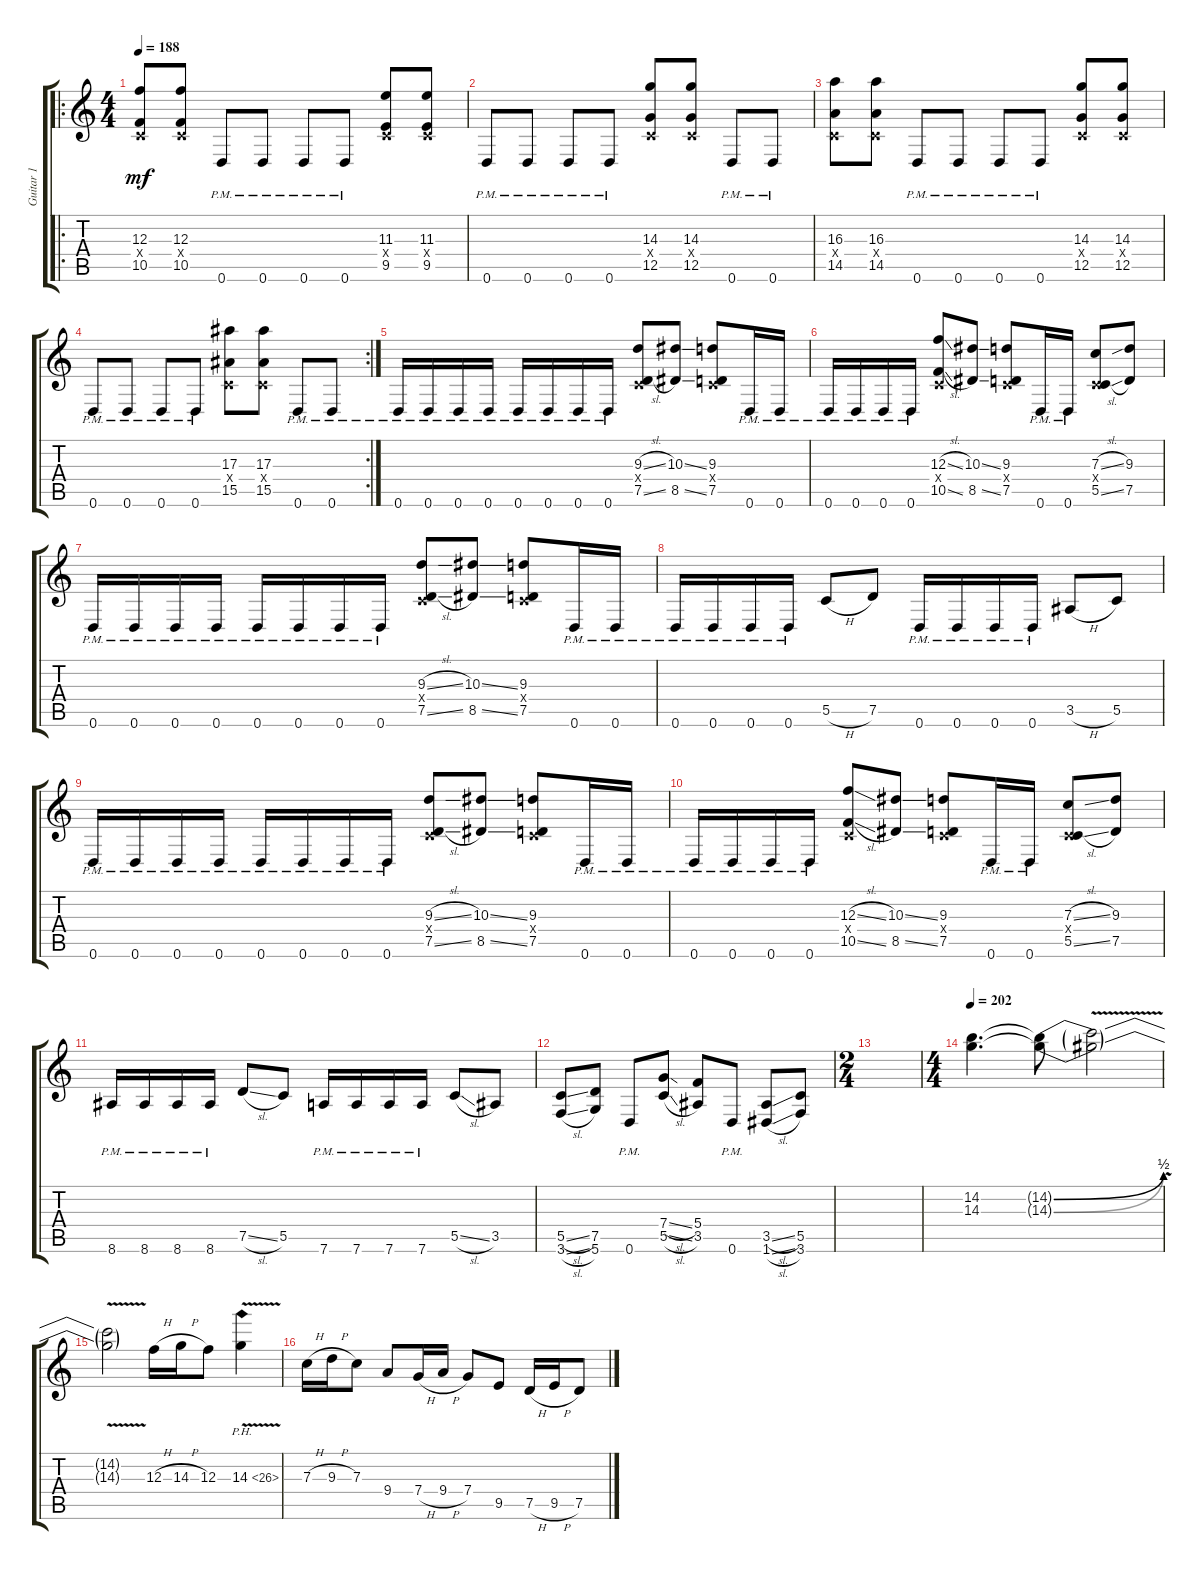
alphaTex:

\track ("Guitar 1" "Guitar 1") {instrument distortionguitar}
\staff {score tabs}
\tuning (D4 A3 F3 C3 G2 D2) {hide}
\ro
\ts (4 4)
\tempo 188
\clef g2
\ks c
(12.3 0.4{x} 10.5).8{dy mf} (12.3 0.4{x} 10.5).8 0.6{pm}.8 0.6{pm}.8 0.6{pm}.8 0.6{pm}.8 (11.3 0.4{x} 9.5).8 (11.3 0.4{x} 9.5).8 |
0.6{pm}.8 0.6{pm}.8 0.6{pm}.8 0.6{pm}.8 (14.3 0.4{x} 12.5).8 (14.3 0.4{x} 12.5).8 0.6{pm}.8 0.6{pm}.8 |
(16.3 0.4{x} 14.5).8 (16.3 0.4{x} 14.5).8 0.6{pm}.8 0.6{pm}.8 0.6{pm}.8 0.6{pm}.8 (14.3 0.4{x} 12.5).8 (14.3 0.4{x} 12.5).8 |
\rc 2
0.6{pm}.8 0.6{pm}.8 0.6{pm}.8 0.6{pm}.8 (17.3 0.4{x} 15.5).8 (17.3 0.4{x} 15.5).8 0.6{pm}.8 0.6{pm}.8 |
0.6{pm}.16 0.6{pm}.16 0.6{pm}.16 0.6{pm}.16 0.6{pm}.16 0.6{pm}.16 0.6{pm}.16 0.6{pm}.16 (9.3{sl} 0.4{x} 7.5{sl}).8 (10.3{ss} 8.5{ss}).8 (9.3 0.4{x} 7.5).8 0.6{pm}.16 0.6{pm}.16 |
0.6{pm}.16 0.6{pm}.16 0.6{pm}.16 0.6{pm}.16 (12.3{sl} 0.4{x} 10.5{sl}).8 (10.3{ss} 8.5{ss}).8 (9.3 0.4{x} 7.5).8 0.6{pm}.16 0.6{pm}.16 (7.3{sl} 0.4{x} 5.5{sl}).8 (9.3 7.5).8 |
0.6{pm}.16 0.6{pm}.16 0.6{pm}.16 0.6{pm}.16 0.6{pm}.16 0.6{pm}.16 0.6{pm}.16 0.6{pm}.16 (9.3{sl} 0.4{x} 7.5{sl}).8 (10.3{ss} 8.5{ss}).8 (9.3 0.4{x} 7.5).8 0.6{pm}.16 0.6{pm}.16 |
0.6{pm}.16 0.6{pm}.16 0.6{pm}.16 0.6{pm}.16 5.5{h}.8 7.5.8 0.6{pm}.16 0.6{pm}.16 0.6{pm}.16 0.6{pm}.16 3.5{h}.8 5.5.8 |
0.6{pm}.16 0.6{pm}.16 0.6{pm}.16 0.6{pm}.16 0.6{pm}.16 0.6{pm}.16 0.6{pm}.16 0.6{pm}.16 (9.3{sl} 0.4{x} 7.5{sl}).8 (10.3{ss} 8.5{ss}).8 (9.3 0.4{x} 7.5).8 0.6{pm}.16 0.6{pm}.16 |
0.6{pm}.16 0.6{pm}.16 0.6{pm}.16 0.6{pm}.16 (12.3{sl} 0.4{x} 10.5{sl}).8 (10.3{ss} 8.5{ss}).8 (9.3 0.4{x} 7.5).8 0.6{pm}.16 0.6{pm}.16 (7.3{sl} 0.4{x} 5.5{sl}).8 (9.3 7.5).8 |
8.6{pm}.16 8.6{pm}.16 8.6{pm}.16 8.6{pm}.16 7.5{sl}.8 5.5.8 7.6{pm}.16 7.6{pm}.16 7.6{pm}.16 7.6{pm}.16 5.5{sl}.8 3.5.8 |
(5.5{sl} 3.6{sl}).8 (7.5 5.6).8 0.6{pm}.8 (7.4{sl} 5.5{sl}).8 (5.4 3.5).8 0.6{pm}.8 (3.5{sl} 1.6{sl}).8 (5.5 3.6).8 |
\ts (2 4)
|
\ts (4 4)
\tempo 202
(14.2 14.3).4{d} (14.2{be (bend 0 0 60 2) t} 14.3{be (bend 0 0 60 2) t}).8 (14.2{v t} 14.3{v t}).2 |
(14.2{t} 14.3{t}).2 12.3{h}.16 14.3{h}.16 12.3.8 14.3{ph 12 v}.4 |
7.3{h}.16 9.3{h}.16 7.3.8 9.4.8 7.4{h}.16 9.4{h}.16 7.4.8 9.5.8 7.5{h}.16 9.5{h}.16 7.5{ss}.8
